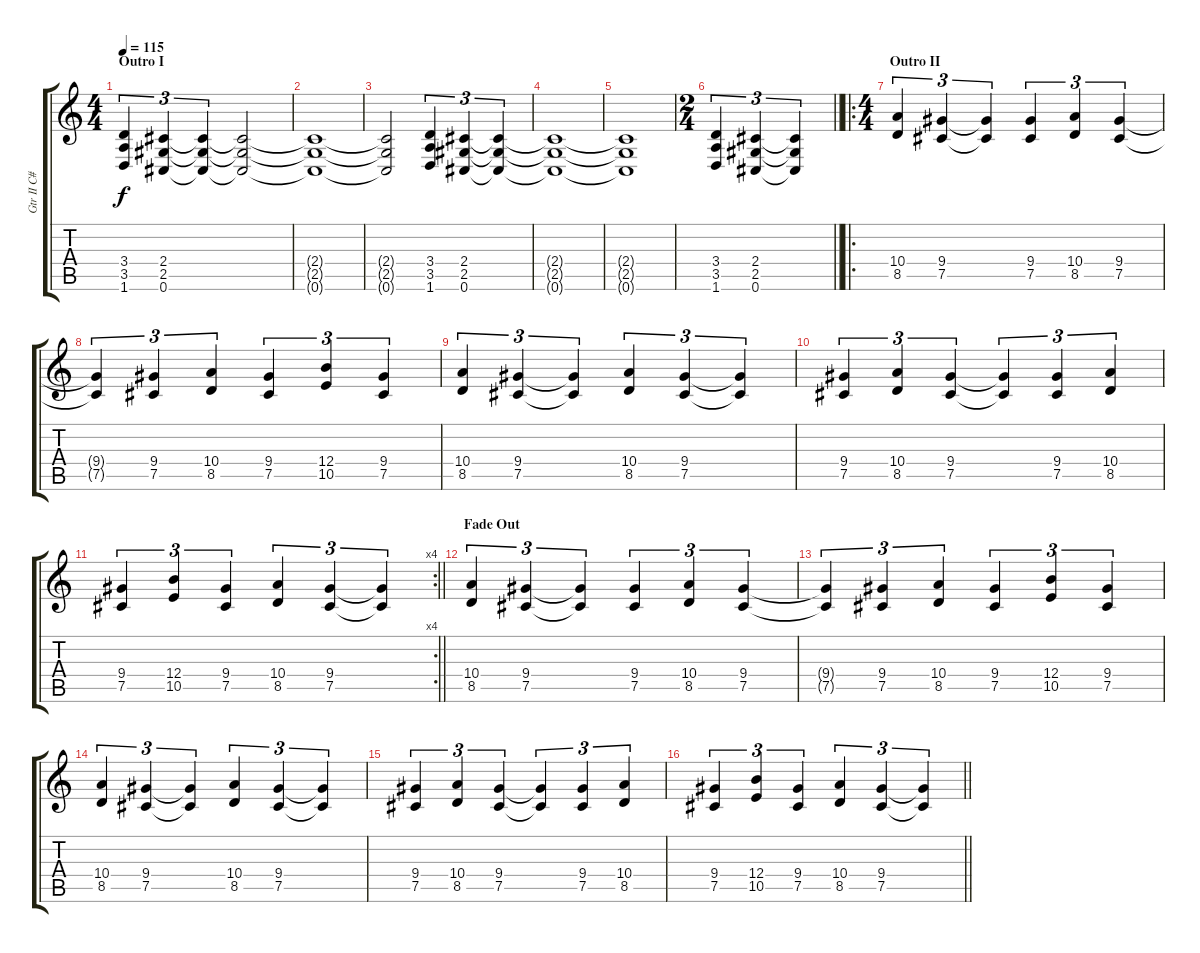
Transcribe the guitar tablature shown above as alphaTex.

\track ("Gtr II C#" "Gtr II C#") {instrument distortionguitar}
\staff {score tabs}
\tuning (Db4 Ab3 E3 B2 Gb2 Db2) {hide}
\ts (4 4)
\section ("" "Outro I")
\tempo 115
\clef g2
\ks c
(3.4 3.5 1.6).4{tu (3 2) dy f} (2.4 2.5 0.6).4{tu (3 2)} (2.4{t} 2.5{t} 0.6{t}).4{tu (3 2)} (2.4{t} 2.5{t} 0.6{t}).2 |
(2.4{t} 2.5{t} 0.6{t}).1 |
(2.4{t} 2.5{t} 0.6{t}).2 (3.4 3.5 1.6).4{tu (3 2)} (2.4 2.5 0.6).4{tu (3 2)} (2.4{t} 2.5{t} 0.6{t}).4{tu (3 2)} |
(2.4{t} 2.5{t} 0.6{t}).1 |
(2.4{t} 2.5{t} 0.6{t}).1 |
\ts (2 4)
\barLineRight lightlight
(3.4 3.5 1.6).4{tu (3 2)} (2.4 2.5 0.6).4{tu (3 2)} (2.4{t} 2.5{t} 0.6{t}).4{tu (3 2)} |
\ro
\ts (4 4)
\section ("" "Outro II")
(10.4 8.5).4{tu (3 2)} (9.4 7.5).4{tu (3 2)} (9.4{t} 7.5{t}).4{tu (3 2)} (9.4 7.5).4{tu (3 2)} (10.4 8.5).4{tu (3 2)} (9.4 7.5).4{tu (3 2)} |
(9.4{t} 7.5{t}).4{tu (3 2)} (9.4 7.5).4{tu (3 2)} (10.4 8.5).4{tu (3 2)} (9.4 7.5).4{tu (3 2)} (12.4 10.5).4{tu (3 2)} (9.4 7.5).4{tu (3 2)} |
(10.4 8.5).4{tu (3 2)} (9.4 7.5).4{tu (3 2)} (9.4{t} 7.5{t}).4{tu (3 2)} (10.4 8.5).4{tu (3 2)} (9.4 7.5).4{tu (3 2)} (9.4{t} 7.5{t}).4{tu (3 2)} |
(9.4 7.5).4{tu (3 2)} (10.4 8.5).4{tu (3 2)} (9.4 7.5).4{tu (3 2)} (9.4{t} 7.5{t}).4{tu (3 2)} (9.4 7.5).4{tu (3 2)} (10.4 8.5).4{tu (3 2)} |
\rc 4
\barLineRight lightlight
(9.4 7.5).4{tu (3 2)} (12.4 10.5).4{tu (3 2)} (9.4 7.5).4{tu (3 2)} (10.4 8.5).4{tu (3 2)} (9.4 7.5).4{tu (3 2)} (9.4{t} 7.5{t}).4{tu (3 2)} |
\section ("" "Fade Out")
(10.4 8.5).4{tu (3 2)} (9.4 7.5).4{tu (3 2)} (9.4{t} 7.5{t}).4{tu (3 2)} (9.4 7.5).4{tu (3 2)} (10.4 8.5).4{tu (3 2)} (9.4 7.5).4{tu (3 2)} |
(9.4{t} 7.5{t}).4{tu (3 2)} (9.4 7.5).4{tu (3 2)} (10.4 8.5).4{tu (3 2)} (9.4 7.5).4{tu (3 2)} (12.4 10.5).4{tu (3 2)} (9.4 7.5).4{tu (3 2)} |
(10.4 8.5).4{tu (3 2)} (9.4 7.5).4{tu (3 2)} (9.4{t} 7.5{t}).4{tu (3 2)} (10.4 8.5).4{tu (3 2)} (9.4 7.5).4{tu (3 2)} (9.4{t} 7.5{t}).4{tu (3 2)} |
(9.4 7.5).4{tu (3 2)} (10.4 8.5).4{tu (3 2)} (9.4 7.5).4{tu (3 2)} (9.4{t} 7.5{t}).4{tu (3 2)} (9.4 7.5).4{tu (3 2)} (10.4 8.5).4{tu (3 2)} |
\barLineRight lightlight
(9.4 7.5).4{tu (3 2)} (12.4 10.5).4{tu (3 2)} (9.4 7.5).4{tu (3 2)} (10.4 8.5).4{tu (3 2)} (9.4 7.5).4{tu (3 2)} (9.4{t} 7.5{t}).4{tu (3 2)}
